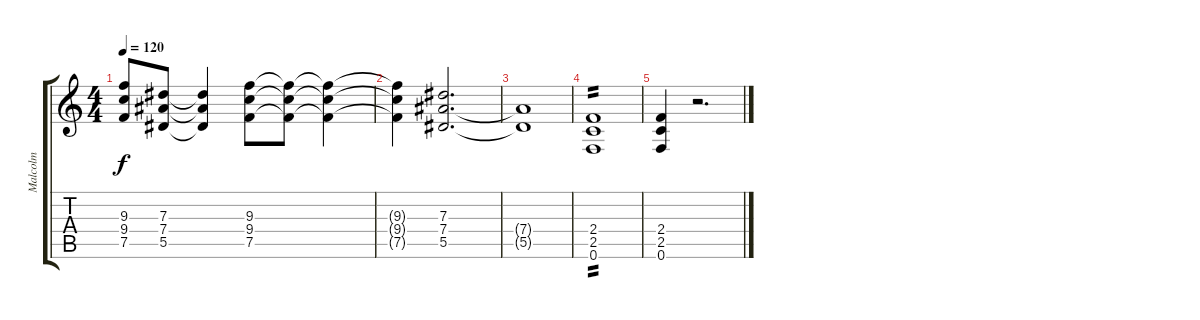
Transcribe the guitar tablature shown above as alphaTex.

\track ("Malcolm" "Malcolm") {instrument overdrivenguitar}
\staff {score tabs}
\tuning (F4 C4 Ab3 Eb3 Bb2 F2) {hide}
\ts (4 4)
\tempo 120
\clef g2
\ks c
(9.3 9.4 7.5).8{dy f} (7.3 7.4 5.5).8 (7.3{t} 7.4{t} 5.5{t}).4 (9.3 9.4 7.5).8 (9.3{t} 9.4{t} 7.5{t}).8 (9.3{t} 9.4{t} 7.5{t}).4 |
(9.3{t} 9.4{t} 7.5{t}).4 (7.3 7.4 5.5).2{d} |
(7.4{t} 5.5{t}).1 |
(2.4 2.5 0.6).1{tp 2} |
(2.4 2.5 0.6).4 r.2{d}
